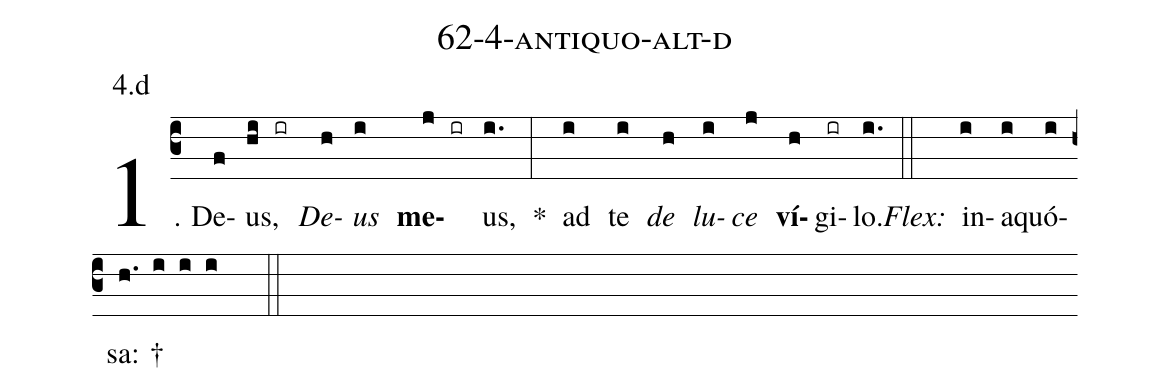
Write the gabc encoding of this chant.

name: 62-4-antiquo-alt-d;
annotation: 4.d;
%%
(c3)1. De(f)us,(hi ir) <i>De</i>(h)<i>us</i>(i) <b>me</b>(j ir)us,(i.) *(:) ad(i) te(i) <i>de</i>(h) <i>lu</i>(i)<i>ce</i>(j) <b>ví</b>(h)gi(ir)lo.(i.) (::)
<i>Flex:</i>()  in(i)a(i)quó(i)sa: †(h. i i i  ::)
